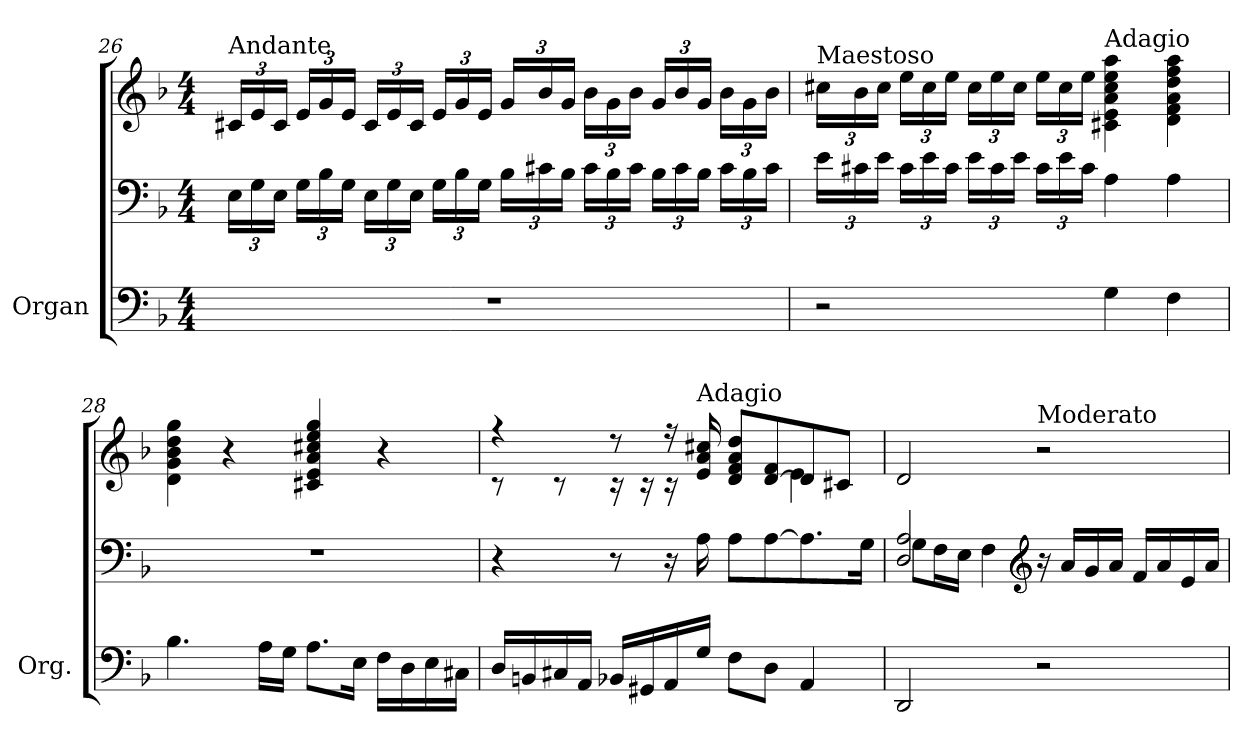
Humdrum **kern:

**kern	**kern	**kern
*part1	*part1	*part1
*staff3	*staff2	*staff1
*I"Organ	*	*
*I'Org.	*	*
!!LO:LB:g=z
*clefF4	*clefF4	*clefG2
*k[b-]	*k[b-]	*k[b-]
*F:	*F:	*F:
*M4/4	*M4/4	*M4/4
*	*Xbrackettup	*Xbrackettup
=26	=26	=26
!	!	!LO:TX:a:t=Andante
1r	24E\LL	24c#X/LL
.	24G\	24e/
.	24E\JJ	24c#/JJ
.	24G\LL	24e/LL
.	24B-\	24g/
.	24G\JJ	24e/JJ
.	24E\LL	24c#/LL
.	24G\	24e/
.	24E\JJ	24c#/JJ
.	24G\LL	24e/LL
.	24B-\	24g/
.	24G\JJ	24e/JJ
.	24B-\LL	24g/LL
.	24c#X\	24b-/
.	24B-\JJ	24g/JJ
.	24c#\LL	24b-\LL
.	24B-\	24g\
.	24c#\JJ	24b-\JJ
.	24B-\LL	24g/LL
.	24c#\	24b-/
.	24B-\JJ	24g/JJ
.	24c#\LL	24b-\LL
.	24B-\	24g\
.	24c#\JJ	24b-\JJ
=27	=27	=27
!	!	!LO:TX:a:t=Maestoso
2r	24e\LL	24cc#X\LL
.	24c#X\	24b-\
.	24e\JJ	24cc#\JJ
.	24c#\LL	24ee\LL
.	24e\	24cc#\
.	24c#\JJ	24ee\JJ
.	24e\LL	24cc#\LL
.	24c#\	24ee\
.	24e\JJ	24cc#\JJ
.	24c#\LL	24ee\LL
.	24e\	24cc#\
.	24c#\JJ	24ee\JJ
!	!	!LO:TX:a:t=Adagio
4G\	4A\	4c#X\ 4e\ 4a\ 4cc#\ 4ee\ 4aa\
4F\	4A\	4d\ 4f\ 4a\ 4dd\ 4ff\ 4aa\
!!LO:LB:g=z
=28	=28	=28
4.B-\	1r	4d\ 4g\ 4b-\ 4dd\ 4gg\
.	.	4r
16A\LL	.	.
16G\JJ	.	.
8.A\L	.	4c#X/ 4e/ 4a/ 4cc#X/ 4ee/ 4gg/
16E\Jk	.	.
16F\LL	.	4r
16D\	.	.
16E\	.	.
16C#X\JJ	.	.
=29	=29	=29
*	*	*^
16D/LL	4r	4r	8r
16BBn/	.	.	.
16C#X/	.	.	8r
16AA/JJ	.	.	.
16BB-X/LL	8r	8r	16r
16GG#X/	.	.	16r
16AA/	16r	16r	16r
!	!	!LO:TX:a:t=Adagio	!
16G/JJ	16A\	16e/ 16a/ 16cc#X/	16ryy
*	*	*v	*v
8F\L	8A\L	8d/ 8f/ 8a/ 8dd/L
8D\J	[8A\	[8d/ 8f/
*	*	*^
4AA/	8.A\]	8d/]	4e\
.	.	8c#X/J	.
.	16G\Jk	.	.
*	*	*v	*v
=30	=30	=30
*	*^	*
2DD/	2D/ 2A/	8G\L	2d/
.	.	16F\L	.
.	.	16E\JJ	.
.	.	4F\	.
*	*clefG2	*	*
!	!	!	!LO:TX:a:t=Moderato
2r	16r	2ryy	2r
.	16a/LL	.	.
.	16g/	.	.
.	16a/JJ	.	.
.	16f/LL	.	.
.	16a/	.	.
.	16e/	.	.
.	16a/JJ	.	.
*	*v	*v	*
=	=	=
*-	*-	*-
